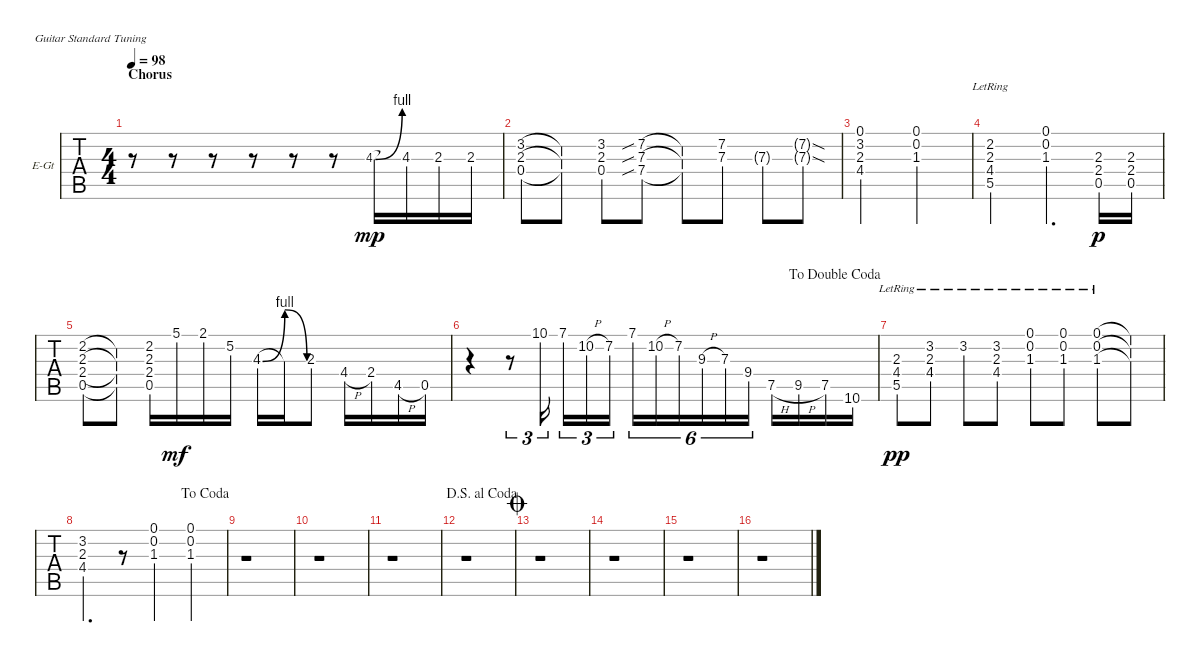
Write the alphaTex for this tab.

\defaultSystemsLayout 4
\bracketExtendMode nobrackets
\firstSystemTrackNameOrientation horizontal
\otherSystemsTrackNameOrientation horizontal
\track ("Electric Guitar Fills" "E-Gt") {instrument distortionguitar}
\staff {tabs}
\tuning (E4 B3 G3 D3 A2 E2)
\ts (4 4)
\section ("" "Chorus")
\scale
0.424437
\tempo 98
\accidentals auto
\clef g2
\ottava regular
\simile none
\scale
0.333333
\ks c
r.8{dy mp} r.8 r.8 r.8 r.8 r.8 4.3{be (bend 0 0 15 4)}.8{gr} 4.3{t}.16 4.3.16 2.3.16 2.3.16 |
\scale
0.384423
\scale
0.333333 (0.4 3.2 2.3).8 (2.3{t} 3.2{t} 0.4{t}).8 (3.2 2.3 0.4).8 (7.3{sib} 7.4{sib} 7.2{sib}).8 (7.3{t} 7.4{t} 7.2{t}).8 (7.3 7.2).8 7.3{g}.8 (7.3{sod g} 7.2{sod g}).8 |
\scale
0.190672
\scale
0.333333 (4.4 2.3 0.1 3.2).2 (0.1 0.2 1.3).2 |
\scale
0.333333 (4.4{lr} 2.3{lr} 2.2 5.5).2 (0.1 0.2 1.3).4{d} (0.5 2.4 2.3).16{dy p} (2.3 2.4 0.5).16 |
\scale
0.333333 (0.5 2.4 2.3 2.2).8 (2.2{t} 0.5{t} 2.4{t} 2.3{t}).8 (2.2 0.5 2.4 2.3).16 5.1.16{dy mf} 2.1.16 5.2.16 4.3{be (bendrelease 0 0 10.2 4 20.4 4 30 0)}.16 4.3{t}.16 2.3.8 4.4{h}.16 2.4.16 4.5{h}.16 0.5.16 |
\jump dadoublecoda
\scale
0.333333 r.4 r.8{tu (3 2)} 10.1.16{tu (3 2)} 7.1.16{tu (3 2)} 10.2{h}.16{tu (3 2)} 7.2.16{tu (3 2)} 7.1.16{tu (6 4)} 10.2{h}.16{tu (6 4)} 7.2.16{tu (6 4)} 9.3{h}.16{tu (6 4)} 7.3.16{tu (6 4)} 9.4.16{tu (6 4)} 7.5{h}.16 9.5{h}.16 7.5.16 10.6.16 |
\scale
0.333333 (5.5{lr} 4.4{lr} 2.3{lr}).8{dy pp} (2.3{lr} 3.2{lr} 4.4{lr}).8 3.2{lr}.8 (2.3{lr} 3.2{lr} 4.4{lr}).8 (1.3{lr} 0.2{lr} 0.1{lr}).8 (1.3{lr} 0.2{lr} 0.1{lr}).8 (0.1{lr} 0.2{lr} 1.3{lr}).8 (0.1{t} 0.2{t} 1.3{t}).8 |
\jump dacoda
\scale
0.333333 (3.2 2.3 4.4).4{d} r.8 (1.3 0.2 0.1).4 (0.1 0.2 1.3).4 |
\scale
0.333333 r.1 |
\scale
0.333333 r.1 |
\scale
0.333333 r.1 |
\jump dalsegnoalcoda
\scale
0.333333 r.1 |
\jump coda
\scale
0.333333 r.1 |
\scale
0.333333 r.1 |
\scale
0.333333 r.1 |
\scale
0.333333 r.1
